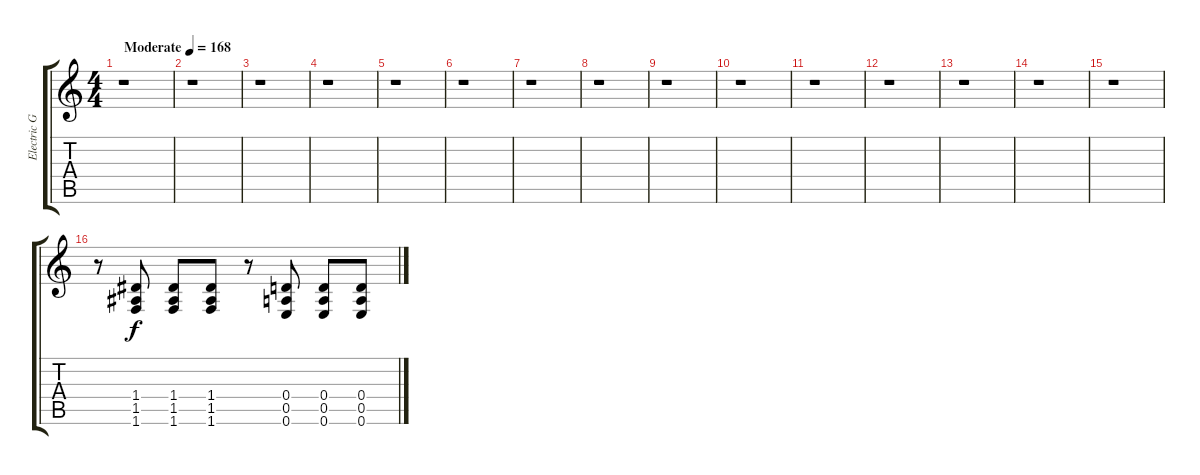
\track ("Electric Guitar" "Electric G") {instrument overdrivenguitar}
\staff {score tabs}
\tuning (E4 B3 G3 D3 A2 E2) {hide}
\ts (4 4)
\tempo (168 "Moderate")
\clef g2
\ks c
r.1{dy f instrument overdrivenguitar} |
r.1 |
r.1 |
r.1 |
r.1 |
r.1 |
r.1 |
r.1 |
r.1 |
r.1 |
r.1 |
r.1 |
r.1 |
r.1 |
r.1 |
r.8 (1.4 1.5 1.6).8 (1.4 1.5 1.6).8 (1.4 1.5 1.6).8 r.8 (0.4 0.5 0.6).8 (0.4 0.5 0.6).8 (0.4 0.5 0.6).8
